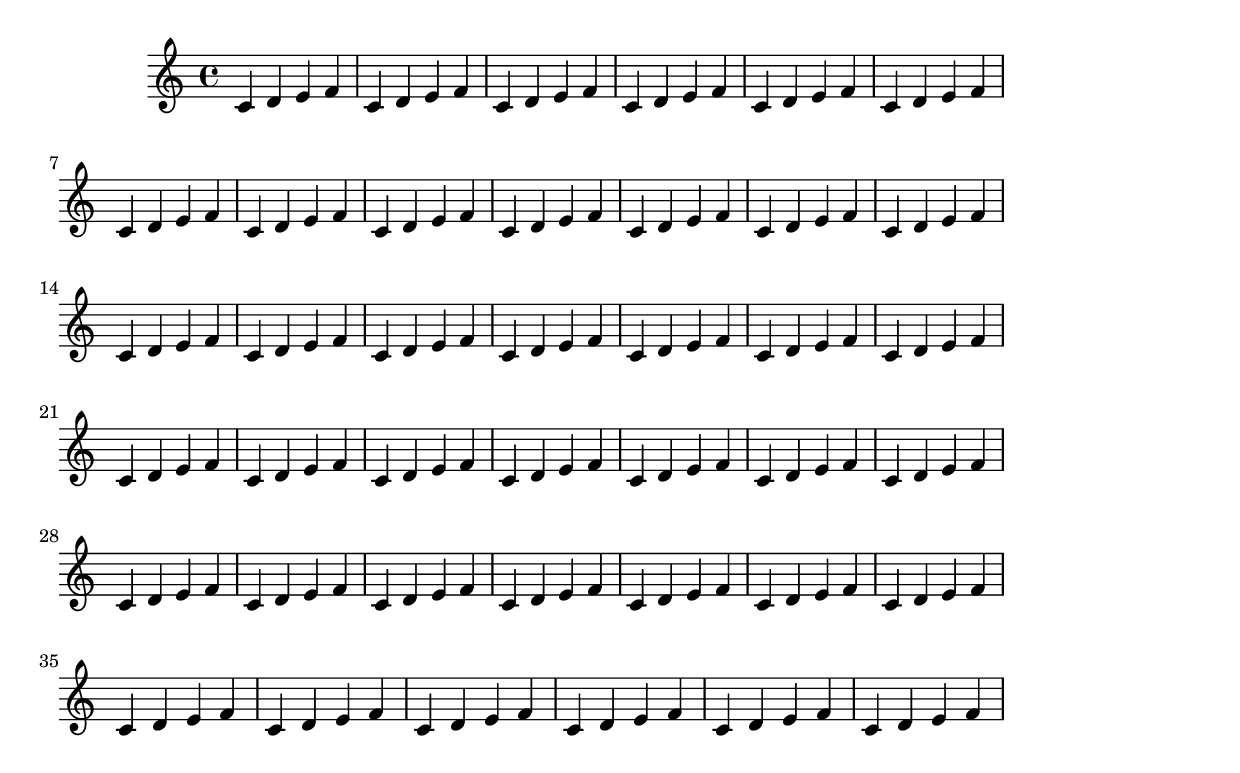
\version "2.14.0"

\header {
  texidoc = "Here only right-margin is given, left-margin will remain default."
}

someNotes = \relative c' { \repeat unfold 40 { c4 d e f } }

\paper {
  #(set-paper-size (ly:get-option 'paper-size))
  right-margin = 40 \mm
}

\book {
  \score { \someNotes }
}
